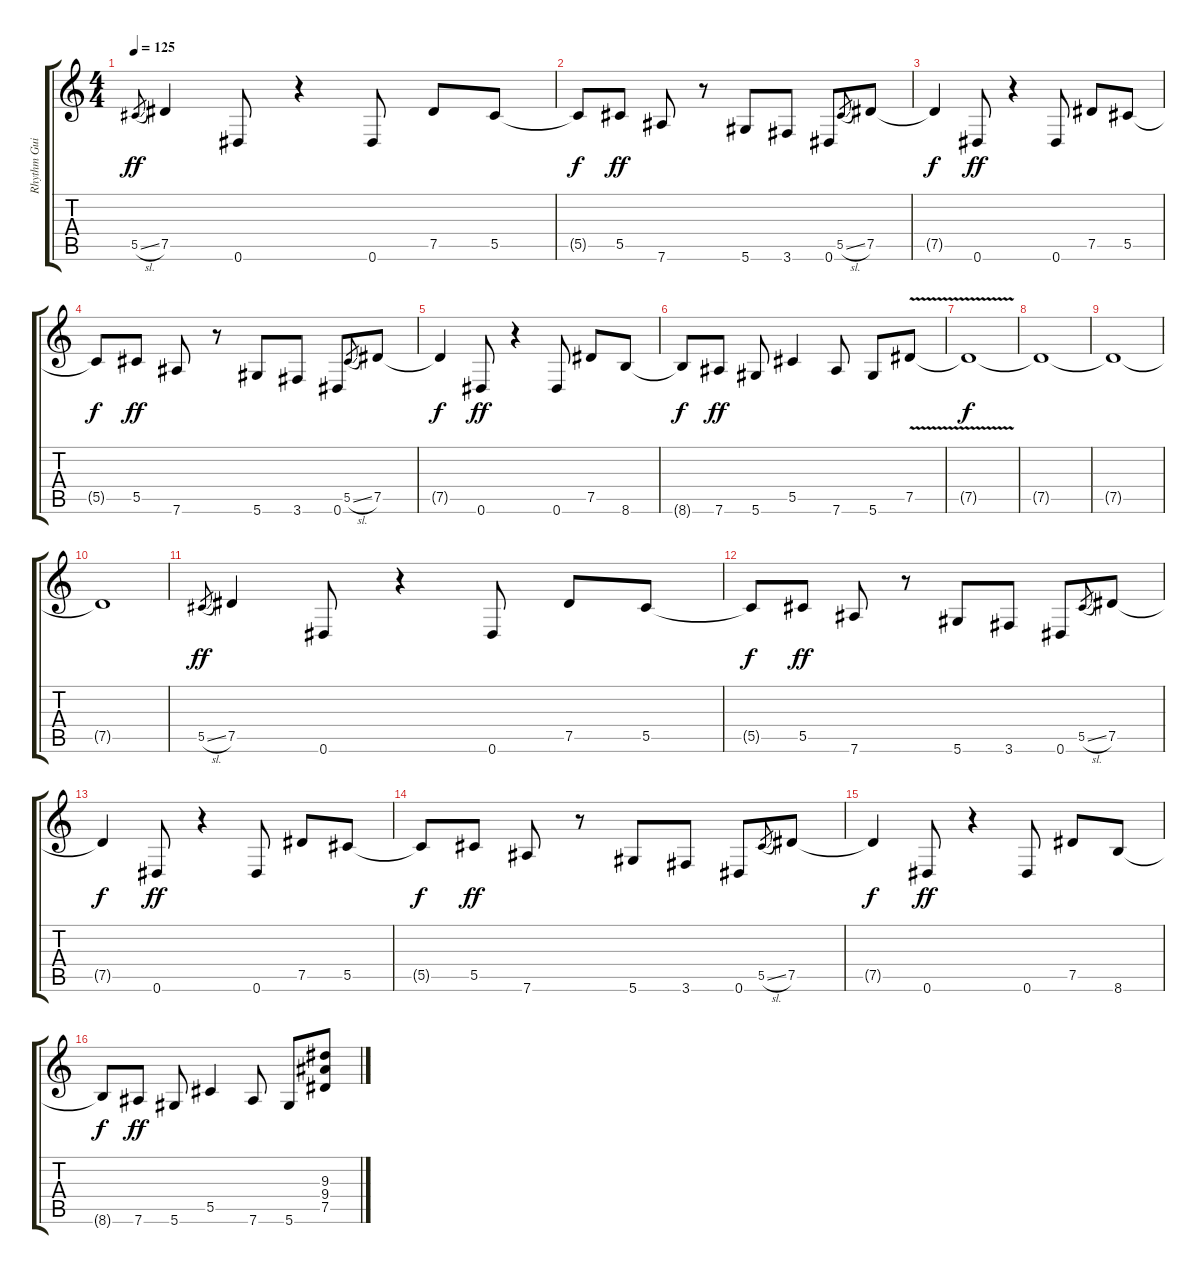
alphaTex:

\track ("Rhythm Guitar II" "Rhythm Gui") {instrument overdrivenguitar}
\staff {score tabs}
\tuning (Eb4 Bb3 Gb3 Db3 Ab2 Eb2) {hide}
\ts (4 4)
\tempo 125
\clef g2
\ks c
5.5{sl}.8{gr dy ff} 7.5.4 0.6.8 r.4 0.6.8 7.5.8 5.5.8 |
5.5{t}.8{dy f} 5.5.8{dy ff} 7.6.8 r.8 5.6.8 3.6.8 0.6.8 5.5{sl}.8{gr} 7.5.8 |
7.5{t}.4{dy f} 0.6.8{dy ff} r.4 0.6.8 7.5.8 5.5.8 |
5.5{t}.8{dy f} 5.5.8{dy ff} 7.6.8 r.8 5.6.8 3.6.8 0.6.8 5.5{sl}.8{gr} 7.5.8 |
7.5{t}.4{dy f} 0.6.8{dy ff} r.4 0.6.8 7.5.8 8.6.8 |
8.6{t}.8{dy f} 7.6.8{dy ff} 5.6.8 5.5.4 7.6.8 5.6.8 7.5{v}.8 |
7.5{t}.1{dy f} |
7.5{t}.1 |
7.5{t}.1 |
7.5{t}.1 |
5.5{sl}.8{gr dy ff} 7.5.4 0.6.8 r.4 0.6.8 7.5.8 5.5.8 |
5.5{t}.8{dy f} 5.5.8{dy ff} 7.6.8 r.8 5.6.8 3.6.8 0.6.8 5.5{sl}.8{gr} 7.5.8 |
7.5{t}.4{dy f} 0.6.8{dy ff} r.4 0.6.8 7.5.8 5.5.8 |
5.5{t}.8{dy f} 5.5.8{dy ff} 7.6.8 r.8 5.6.8 3.6.8 0.6.8 5.5{sl}.8{gr} 7.5.8 |
7.5{t}.4{dy f} 0.6.8{dy ff} r.4 0.6.8 7.5.8 8.6.8 |
8.6{t}.8{dy f} 7.6.8{dy ff} 5.6.8 5.5.4 7.6.8 5.6.8 (9.3 9.4 7.5).8
